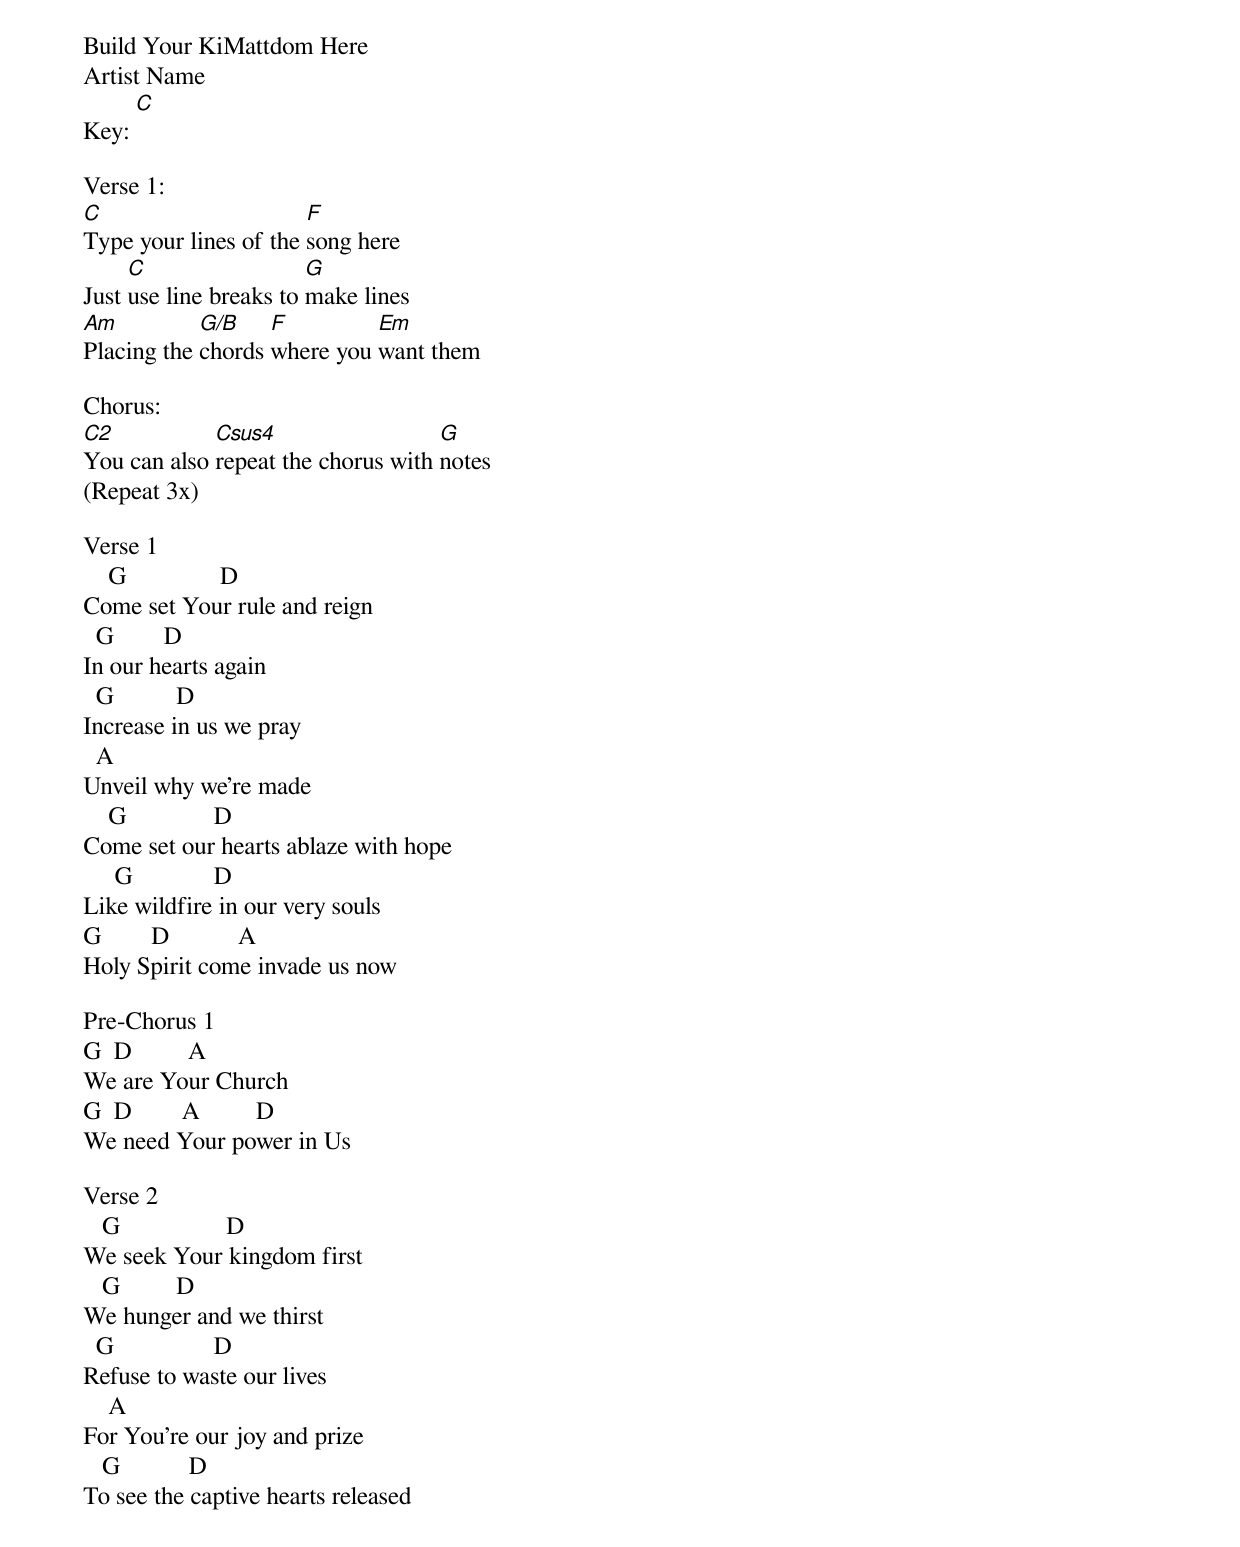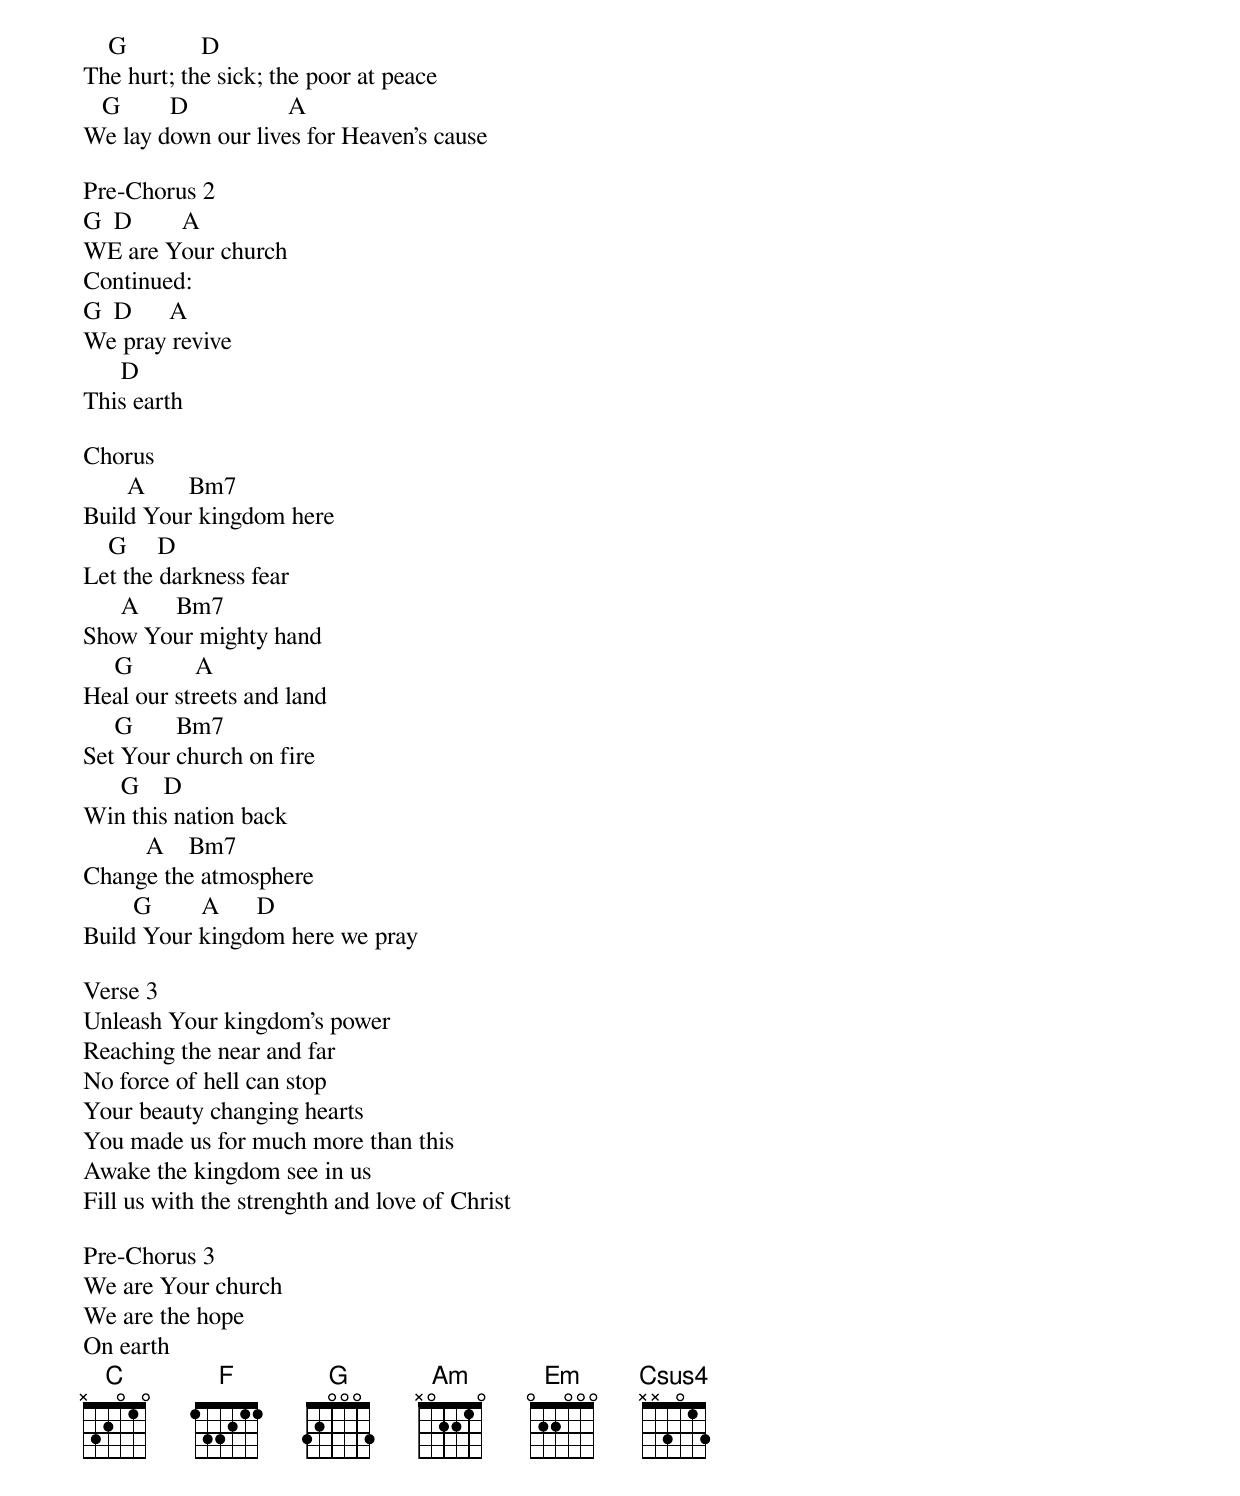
Build Your KiMattdom Here
Artist Name
Key: [C]

Verse 1:
[C]Type your lines of the [F]song here
Just [C]use line breaks to [G]make lines
[Am]Placing the [G/B]chords [F]where you [Em]want them

Chorus:
[C2]You can also [Csus4]repeat the chorus with [G]notes
(Repeat 3x)

Verse 1
    G               D
Come set Your rule and reign
  G        D
In our hearts again
  G          D
Increase in us we pray
  A
Unveil why we're made
    G              D
Come set our hearts ablaze with hope
     G             D
Like wildfire in our very souls
G        D           A
Holy Spirit come invade us now

Pre-Chorus 1
G  D         A
We are Your Church
G  D        A         D
We need Your power in Us

Verse 2
   G                 D
We seek Your kingdom first
   G         D
We hunger and we thirst
  G                D
Refuse to waste our lives
    A
For You're our joy and prize
   G           D
To see the captive hearts released
    G            D
The hurt; the sick; the poor at peace
   G        D                A
We lay down our lives for Heaven's cause

Pre-Chorus 2
G  D        A
WE are Your church
Continued:
G  D      A
We pray revive
      D
This earth

Chorus
       A       Bm7
Build Your kingdom here
    G     D
Let the darkness fear
      A      Bm7
Show Your mighty hand
     G          A
Heal our streets and land
     G       Bm7
Set Your church on fire
      G    D
Win this nation back
          A    Bm7
Change the atmosphere
        G        A      D
Build Your kingdom here we pray

Verse 3
Unleash Your kingdom's power
Reaching the near and far
No force of hell can stop
Your beauty changing hearts
You made us for much more than this
Awake the kingdom see in us
Fill us with the strenghth and love of Christ

Pre-Chorus 3
We are Your church
We are the hope
On earth
